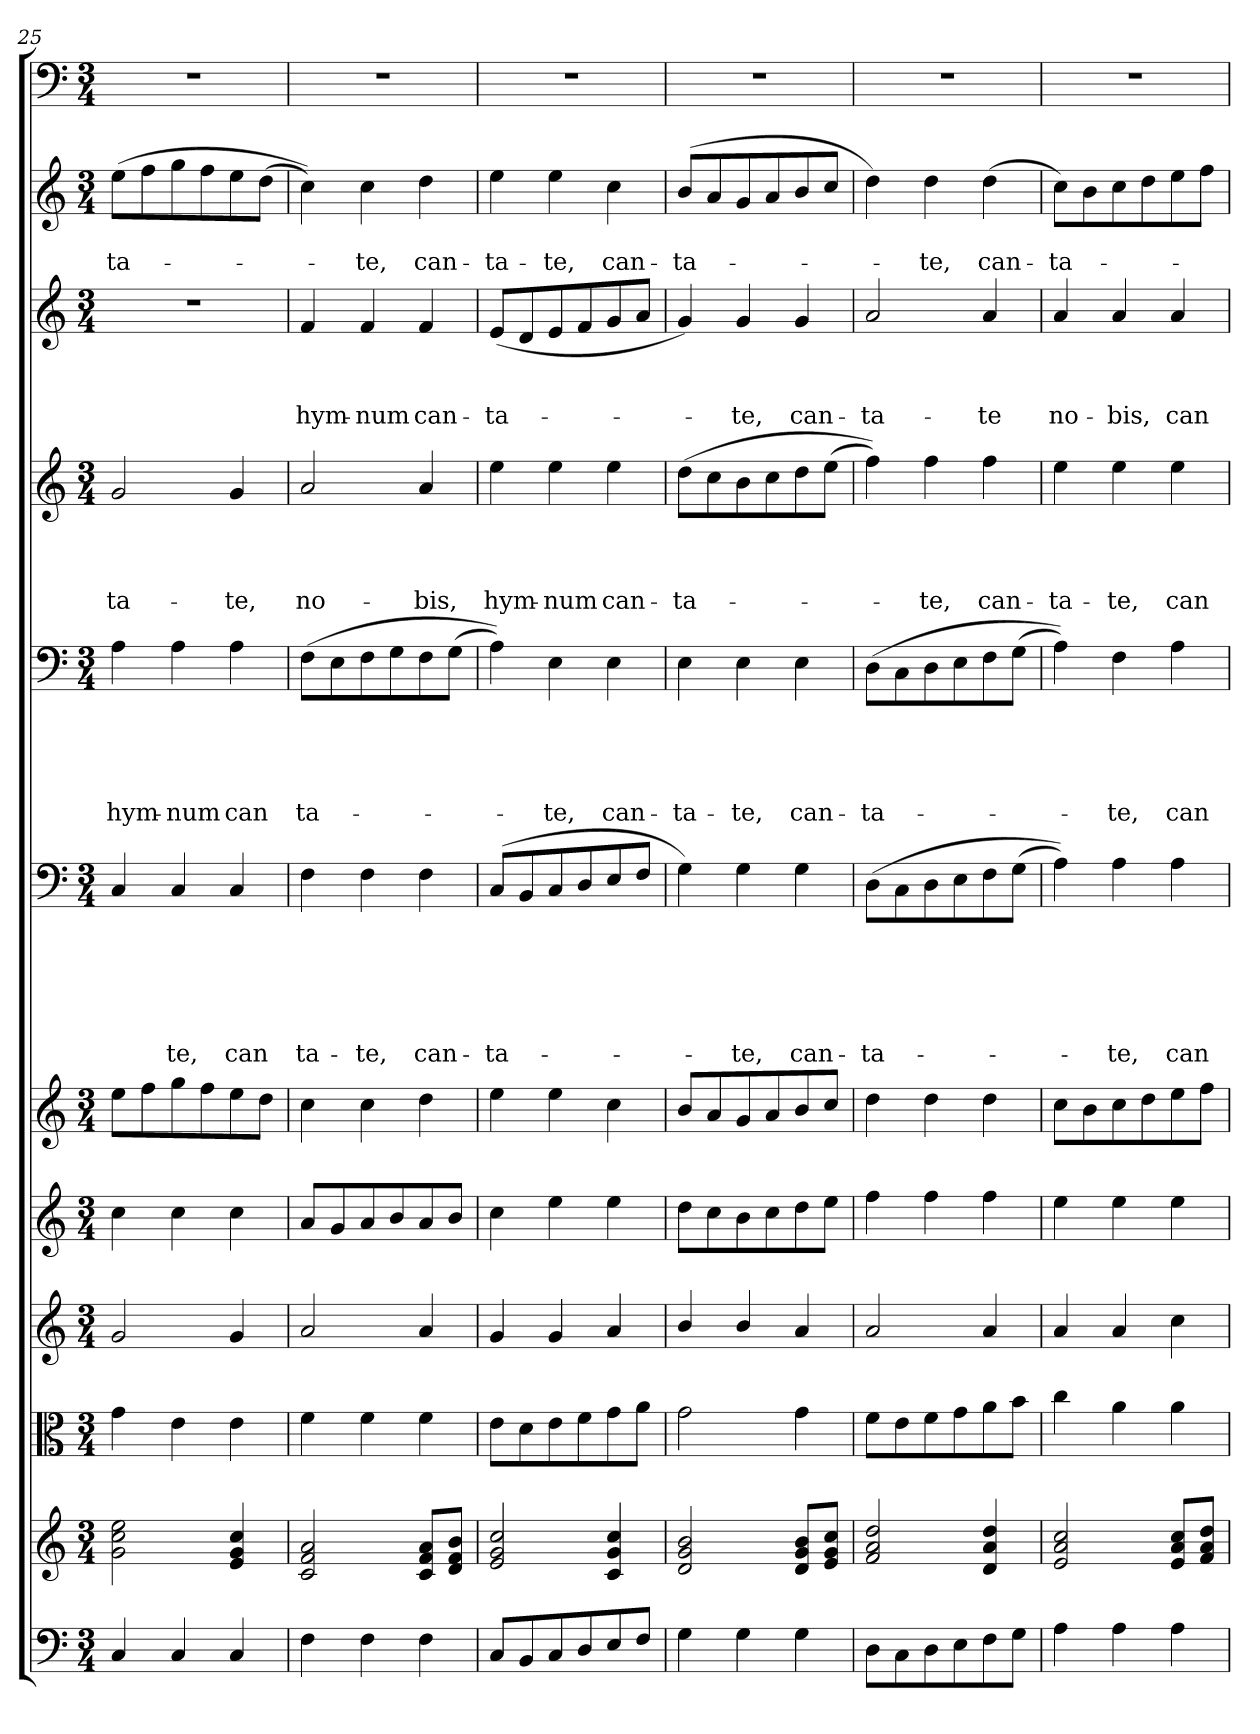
**kern	**kern	**kern	**kern	**kern	**kern	**kern	**text	**text	**text	**text	**text	**text	**kern	**text	**text	**text	**text	**text	**kern	**text	**text	**text	**text	**kern	**text	**text	**text	**kern	**text	**text	**kern
*part11	*part11	*part10	*part9	*part8	*part7	*part6	*part6	*part6	*part6	*part6	*part6	*part6	*part5	*part5	*part5	*part5	*part5	*part5	*part4	*part4	*part4	*part4	*part4	*part3	*part3	*part3	*part3	*part2	*part2	*part2	*part1
*staff12	*staff11	*staff10	*staff9	*staff8	*staff7	*staff6	*staff6	*staff6	*staff6	*staff6	*staff6	*staff6	*staff5	*staff5	*staff5	*staff5	*staff5	*staff5	*staff4	*staff4	*staff4	*staff4	*staff4	*staff3	*staff3	*staff3	*staff3	*staff2	*staff2	*staff2	*staff1
*clefF4	*clefG2	*clefC3	*clefG2	*clefG2	*clefG2	*clefF4	*	*	*	*	*	*	*clefF4	*	*	*	*	*	*clefG2	*	*	*	*	*clefG2	*	*	*	*clefG2	*	*	*clefF4
*	*	*	*	*	*	*	*	*	*	*	*	*	*	*	*	*	*	*	*ITrd7c12	*	*	*	*	*	*	*	*	*	*	*	*
*k[]	*k[]	*k[]	*k[]	*k[]	*k[]	*k[]	*	*	*	*	*	*	*k[]	*	*	*	*	*	*k[]	*	*	*	*	*k[]	*	*	*	*k[]	*	*	*k[]
*C:	*C:	*C:	*C:	*C:	*C:	*C:	*	*	*	*	*	*	*C:	*	*	*	*	*	*C:	*	*	*	*	*C:	*	*	*	*C:	*	*	*C:
*M3/4	*M3/4	*M3/4	*M3/4	*M3/4	*M3/4	*M3/4	*	*	*	*	*	*	*M3/4	*	*	*	*	*	*M3/4	*	*	*	*	*M3/4	*	*	*	*M3/4	*	*	*M3/4
=25	=25	=25	=25	=25	=25	=25	=25	=25	=25	=25	=25	=25	=25	=25	=25	=25	=25	=25	=25	=25	=25	=25	=25	=25	=25	=25	=25	=25	=25	=25	=25
*	*^	*	*	*	*	*	*	*	*	*	*	*	*	*	*	*	*	*	*	*	*	*	*	*	*	*	*	*	*	*	*
!	!	!	!	!	!	!	!	!	!	!	!	!	!	!	!	!	!	!	!LO:LY:b	!	!	!	!	!LO:LY:b	!LO:N:vis=1	!	!	!	!	!	!LO:LY:b	!LO:N:vis=1
4C/	2g\ 2cc\ 2ee\	2.ryy	4g\	2g/	4cc\	8ee\L	4C/	.	.	.	.	.	.	4A\	.	.	.	.	hym-	2G/	.	.	.	ta-	2.r	.	.	.	(>8ee\L	.	ta-	2.r
.	.	.	.	.	.	8ff\	.	.	.	.	.	.	.	.	.	.	.	.	.	.	.	.	.	.	.	.	.	.	8ff\	.	.	.
!	!	!	!	!	!	!	!	!	!	!	!	!	!LO:LY:b	!	!	!	!	!	!LO:LY:b	!	!	!	!	!	!	!	!	!	!	!	!	!
4C/	.	.	4e\	.	4cc\	8gg\	4C/	.	.	.	.	.	-te,	4A\	.	.	.	.	-num	.	.	.	.	.	.	.	.	.	8gg\	.	.	.
.	.	.	.	.	.	8ff\	.	.	.	.	.	.	.	.	.	.	.	.	.	.	.	.	.	.	.	.	.	.	8ff\	.	.	.
!	!	!	!	!	!	!	!	!	!	!	!	!	!LO:LY:b	!	!	!	!	!	!LO:LY:b	!	!	!	!	!LO:LY:b	!	!	!	!	!	!	!	!
4C/	4e/ 4g/ 4cc/	.	4e\	4g/	4cc\	8ee\	4C/	.	.	.	.	.	can	4A\	.	.	.	.	can	4G/	.	.	.	-te,	.	.	.	.	8ee\	.	.	.
.	.	.	.	.	.	8dd\J	.	.	.	.	.	.	.	.	.	.	.	.	.	.	.	.	.	.	.	.	.	.	(>8dd\J	.	.	.
=26	=26	=26	=26	=26	=26	=26	=26	=26	=26	=26	=26	=26	=26	=26	=26	=26	=26	=26	=26	=26	=26	=26	=26	=26	=26	=26	=26	=26	=26	=26	=26	=26
!	!	!	!	!	!	!	!	!	!	!	!	!	!LO:LY:b	!	!	!	!	!	!LO:LY:b	!	!	!	!	!LO:LY:b	!	!	!	!LO:LY:b	!	!	!	!LO:N:vis=1
4F\	2c/ 2f/ 2a/	2.ryy	4f\	2a/	8a/L	4cc\	4F\	.	.	.	.	.	ta-	(>8F\L	.	.	.	.	ta-	2A/	.	.	.	no-	4f/	.	.	hym-	4cc\))	.	.	2.r
.	.	.	.	.	8g/	.	.	.	.	.	.	.	.	8E\	.	.	.	.	.	.	.	.	.	.	.	.	.	.	.	.	.	.
!	!	!	!	!	!	!	!	!	!	!	!	!	!LO:LY:b	!	!	!	!	!	!	!	!	!	!	!	!	!	!	!LO:LY:b	!	!	!LO:LY:b	!
4F\	.	.	4f\	.	8a/	4cc\	4F\	.	.	.	.	.	-te,	8F\	.	.	.	.	.	.	.	.	.	.	4f/	.	.	-num	4cc\	.	-te,	.
.	.	.	.	.	8b/	.	.	.	.	.	.	.	.	8G\	.	.	.	.	.	.	.	.	.	.	.	.	.	.	.	.	.	.
!	!	!	!	!	!	!	!	!	!	!	!	!	!LO:LY:b	!	!	!	!	!	!	!	!	!	!	!LO:LY:b	!	!	!	!LO:LY:b	!	!	!LO:LY:b	!
4F\	8c/ 8f/ 8a/L	.	4f\	4a/	8a/	4dd\	4F\	.	.	.	.	.	can-	8F\	.	.	.	.	.	4A/	.	.	.	-bis,	4f/	.	.	can-	4dd\	.	can-	.
.	8d/ 8f/ 8b/J	.	.	.	8b/J	.	.	.	.	.	.	.	.	(>8G\J	.	.	.	.	.	.	.	.	.	.	.	.	.	.	.	.	.	.
=27	=27	=27	=27	=27	=27	=27	=27	=27	=27	=27	=27	=27	=27	=27	=27	=27	=27	=27	=27	=27	=27	=27	=27	=27	=27	=27	=27	=27	=27	=27	=27	=27
!	!	!	!	!	!	!	!	!	!	!	!	!	!LO:LY:b	!	!	!	!	!	!	!	!	!	!	!LO:LY:b	!	!	!	!LO:LY:b	!	!	!LO:LY:b	!LO:N:vis=1
8C/L	2e/ 2g/ 2cc/	2.ryy	8e\L	4g/	4cc\	4ee\	(>8C/L	.	.	.	.	.	-ta-	4A\))	.	.	.	.	.	4e\	.	.	.	hym-	(<8e/L	.	.	-ta-	4ee\	.	-ta-	2.r
8BB/	.	.	8d\	.	.	.	8BB/	.	.	.	.	.	.	.	.	.	.	.	.	.	.	.	.	.	8d/	.	.	.	.	.	.	.
!	!	!	!	!	!	!	!	!	!	!	!	!	!	!	!	!	!	!	!LO:LY:b	!	!	!	!	!LO:LY:b	!	!	!	!	!	!	!LO:LY:b	!
8C/	.	.	8e\	4g/	4ee\	4ee\	8C/	.	.	.	.	.	.	4E\	.	.	.	.	-te,	4e\	.	.	.	-num	8e/	.	.	.	4ee\	.	-te,	.
8D/	.	.	8f\	.	.	.	8D/	.	.	.	.	.	.	.	.	.	.	.	.	.	.	.	.	.	8f/	.	.	.	.	.	.	.
!	!	!	!	!	!	!	!	!	!	!	!	!	!	!	!	!	!	!	!LO:LY:b	!	!	!	!	!LO:LY:b	!	!	!	!	!	!	!LO:LY:b	!
8E/	4c/ 4g/ 4cc/	.	8g\	4a/	4ee\	4cc\	8E/	.	.	.	.	.	.	4E\	.	.	.	.	can-	4e\	.	.	.	can-	8g/	.	.	.	4cc\	.	can-	.
8F/J	.	.	8a\J	.	.	.	8F/J	.	.	.	.	.	.	.	.	.	.	.	.	.	.	.	.	.	8a/J	.	.	.	.	.	.	.
!!LO:PB:g=z
=28	=28	=28	=28	=28	=28	=28	=28	=28	=28	=28	=28	=28	=28	=28	=28	=28	=28	=28	=28	=28	=28	=28	=28	=28	=28	=28	=28	=28	=28	=28	=28	=28
!	!	!	!	!	!	!	!	!	!	!	!	!	!	!	!	!	!	!	!LO:LY:b	!	!	!	!	!LO:LY:b	!	!	!	!	!	!	!LO:LY:b	!LO:N:vis=1
4G\	2d/ 2g/ 2b/	2.ryy	2g\	4b/	8dd\L	8b/L	4G\)	.	.	.	.	.	.	4E\	.	.	.	.	-ta-	(>8d\L	.	.	.	-ta-	4g/)	.	.	.	(>8b/L	.	-ta-	2.r
.	.	.	.	.	8cc\	8a/	.	.	.	.	.	.	.	.	.	.	.	.	.	8c\	.	.	.	.	.	.	.	.	8a/	.	.	.
!	!	!	!	!	!	!	!	!	!	!	!	!	!LO:LY:b	!	!	!	!	!	!LO:LY:b	!	!	!	!	!	!	!	!	!LO:LY:b	!	!	!	!
4G\	.	.	.	4b/	8b\	8g/	4G\	.	.	.	.	.	-te,	4E\	.	.	.	.	-te,	8B\	.	.	.	.	4g/	.	.	-te,	8g/	.	.	.
.	.	.	.	.	8cc\	8a/	.	.	.	.	.	.	.	.	.	.	.	.	.	8c\	.	.	.	.	.	.	.	.	8a/	.	.	.
!	!	!	!	!	!	!	!	!	!	!	!	!	!LO:LY:b	!	!	!	!	!	!LO:LY:b	!	!	!	!	!	!	!	!	!LO:LY:b	!	!	!	!
4G\	8d/ 8g/ 8b/L	.	4g\	4a/	8dd\	8b/	4G\	.	.	.	.	.	can-	4E\	.	.	.	.	can-	8d\	.	.	.	.	4g/	.	.	can-	8b/	.	.	.
.	8e/ 8g/ 8cc/J	.	.	.	8ee\J	8cc/J	.	.	.	.	.	.	.	.	.	.	.	.	.	(>8e\J	.	.	.	.	.	.	.	.	8cc/J	.	.	.
=29	=29	=29	=29	=29	=29	=29	=29	=29	=29	=29	=29	=29	=29	=29	=29	=29	=29	=29	=29	=29	=29	=29	=29	=29	=29	=29	=29	=29	=29	=29	=29	=29
!	!	!	!	!	!	!	!	!	!	!	!	!	!LO:LY:b	!	!	!	!	!	!LO:LY:b	!	!	!	!	!	!	!	!	!LO:LY:b	!	!	!	!LO:N:vis=1
8D\L	2f/ 2a/ 2dd/	2.ryy	8f\L	2a/	4ff\	4dd\	(>8D\L	.	.	.	.	.	-ta-	(>8D\L	.	.	.	.	-ta-	4f\))	.	.	.	.	2a/	.	.	-ta-	4dd\)	.	.	2.r
8C\	.	.	8e\	.	.	.	8C\	.	.	.	.	.	.	8C\	.	.	.	.	.	.	.	.	.	.	.	.	.	.	.	.	.	.
!	!	!	!	!	!	!	!	!	!	!	!	!	!	!	!	!	!	!	!	!	!	!	!	!LO:LY:b	!	!	!	!	!	!	!LO:LY:b	!
8D\	.	.	8f\	.	4ff\	4dd\	8D\	.	.	.	.	.	.	8D\	.	.	.	.	.	4f\	.	.	.	-te,	.	.	.	.	4dd\	.	-te,	.
8E\	.	.	8g\	.	.	.	8E\	.	.	.	.	.	.	8E\	.	.	.	.	.	.	.	.	.	.	.	.	.	.	.	.	.	.
!	!	!	!	!	!	!	!	!	!	!	!	!	!	!	!	!	!	!	!	!	!	!	!	!LO:LY:b	!	!	!	!LO:LY:b	!	!	!LO:LY:b	!
8F\	4d/ 4a/ 4dd/	.	8a\	4a/	4ff\	4dd\	8F\	.	.	.	.	.	.	8F\	.	.	.	.	.	4f\	.	.	.	can-	4a/	.	.	-te	(>4dd\	.	can-	.
8G\J	.	.	8b\J	.	.	.	(>8G\J	.	.	.	.	.	.	(>8G\J	.	.	.	.	.	.	.	.	.	.	.	.	.	.	.	.	.	.
=30	=30	=30	=30	=30	=30	=30	=30	=30	=30	=30	=30	=30	=30	=30	=30	=30	=30	=30	=30	=30	=30	=30	=30	=30	=30	=30	=30	=30	=30	=30	=30	=30
!	!	!	!	!	!	!	!	!	!	!	!	!	!	!	!	!	!	!	!	!	!	!	!	!LO:LY:b	!	!	!	!LO:LY:b	!	!	!LO:LY:b	!LO:N:vis=1
4A\	2e/ 2a/ 2cc/	2.ryy	4cc\	4a/	4ee\	8cc\L	4A\))	.	.	.	.	.	.	4A\))	.	.	.	.	.	4e\	.	.	.	-ta-	4a/	.	.	no-	8cc\L)	.	-ta-	2.r
.	.	.	.	.	.	8b\	.	.	.	.	.	.	.	.	.	.	.	.	.	.	.	.	.	.	.	.	.	.	8b\	.	.	.
!	!	!	!	!	!	!	!	!	!	!	!	!	!LO:LY:b	!	!	!	!	!	!LO:LY:b	!	!	!	!	!LO:LY:b	!	!	!	!LO:LY:b	!	!	!	!
4A\	.	.	4a\	4a/	4ee\	8cc\	4A\	.	.	.	.	.	-te,	4F\	.	.	.	.	-te,	4e\	.	.	.	-te,	4a/	.	.	-bis,	8cc\	.	.	.
.	.	.	.	.	.	8dd\	.	.	.	.	.	.	.	.	.	.	.	.	.	.	.	.	.	.	.	.	.	.	8dd\	.	.	.
!	!	!	!	!	!	!	!	!	!	!	!	!	!LO:LY:b	!	!	!	!	!	!LO:LY:b	!	!	!	!	!LO:LY:b	!	!	!	!LO:LY:b	!	!	!	!
4A\	8e/ 8a/ 8cc/L	.	4a\	4cc\	4ee\	8ee\	4A\	.	.	.	.	.	can-	4A\	.	.	.	.	can-	4e\	.	.	.	can-	4a/	.	.	can-	8ee\	.	.	.
.	8f/ 8a/ 8dd/J	.	.	.	.	8ff\J	.	.	.	.	.	.	.	.	.	.	.	.	.	.	.	.	.	.	.	.	.	.	8ff\J	.	.	.
*	*v	*v	*	*	*	*	*	*	*	*	*	*	*	*	*	*	*	*	*	*	*	*	*	*	*	*	*	*	*	*	*	*
=	=	=	=	=	=	=	=	=	=	=	=	=	=	=	=	=	=	=	=	=	=	=	=	=	=	=	=	=	=	=	=
*-	*-	*-	*-	*-	*-	*-	*-	*-	*-	*-	*-	*-	*-	*-	*-	*-	*-	*-	*-	*-	*-	*-	*-	*-	*-	*-	*-	*-	*-	*-	*-
